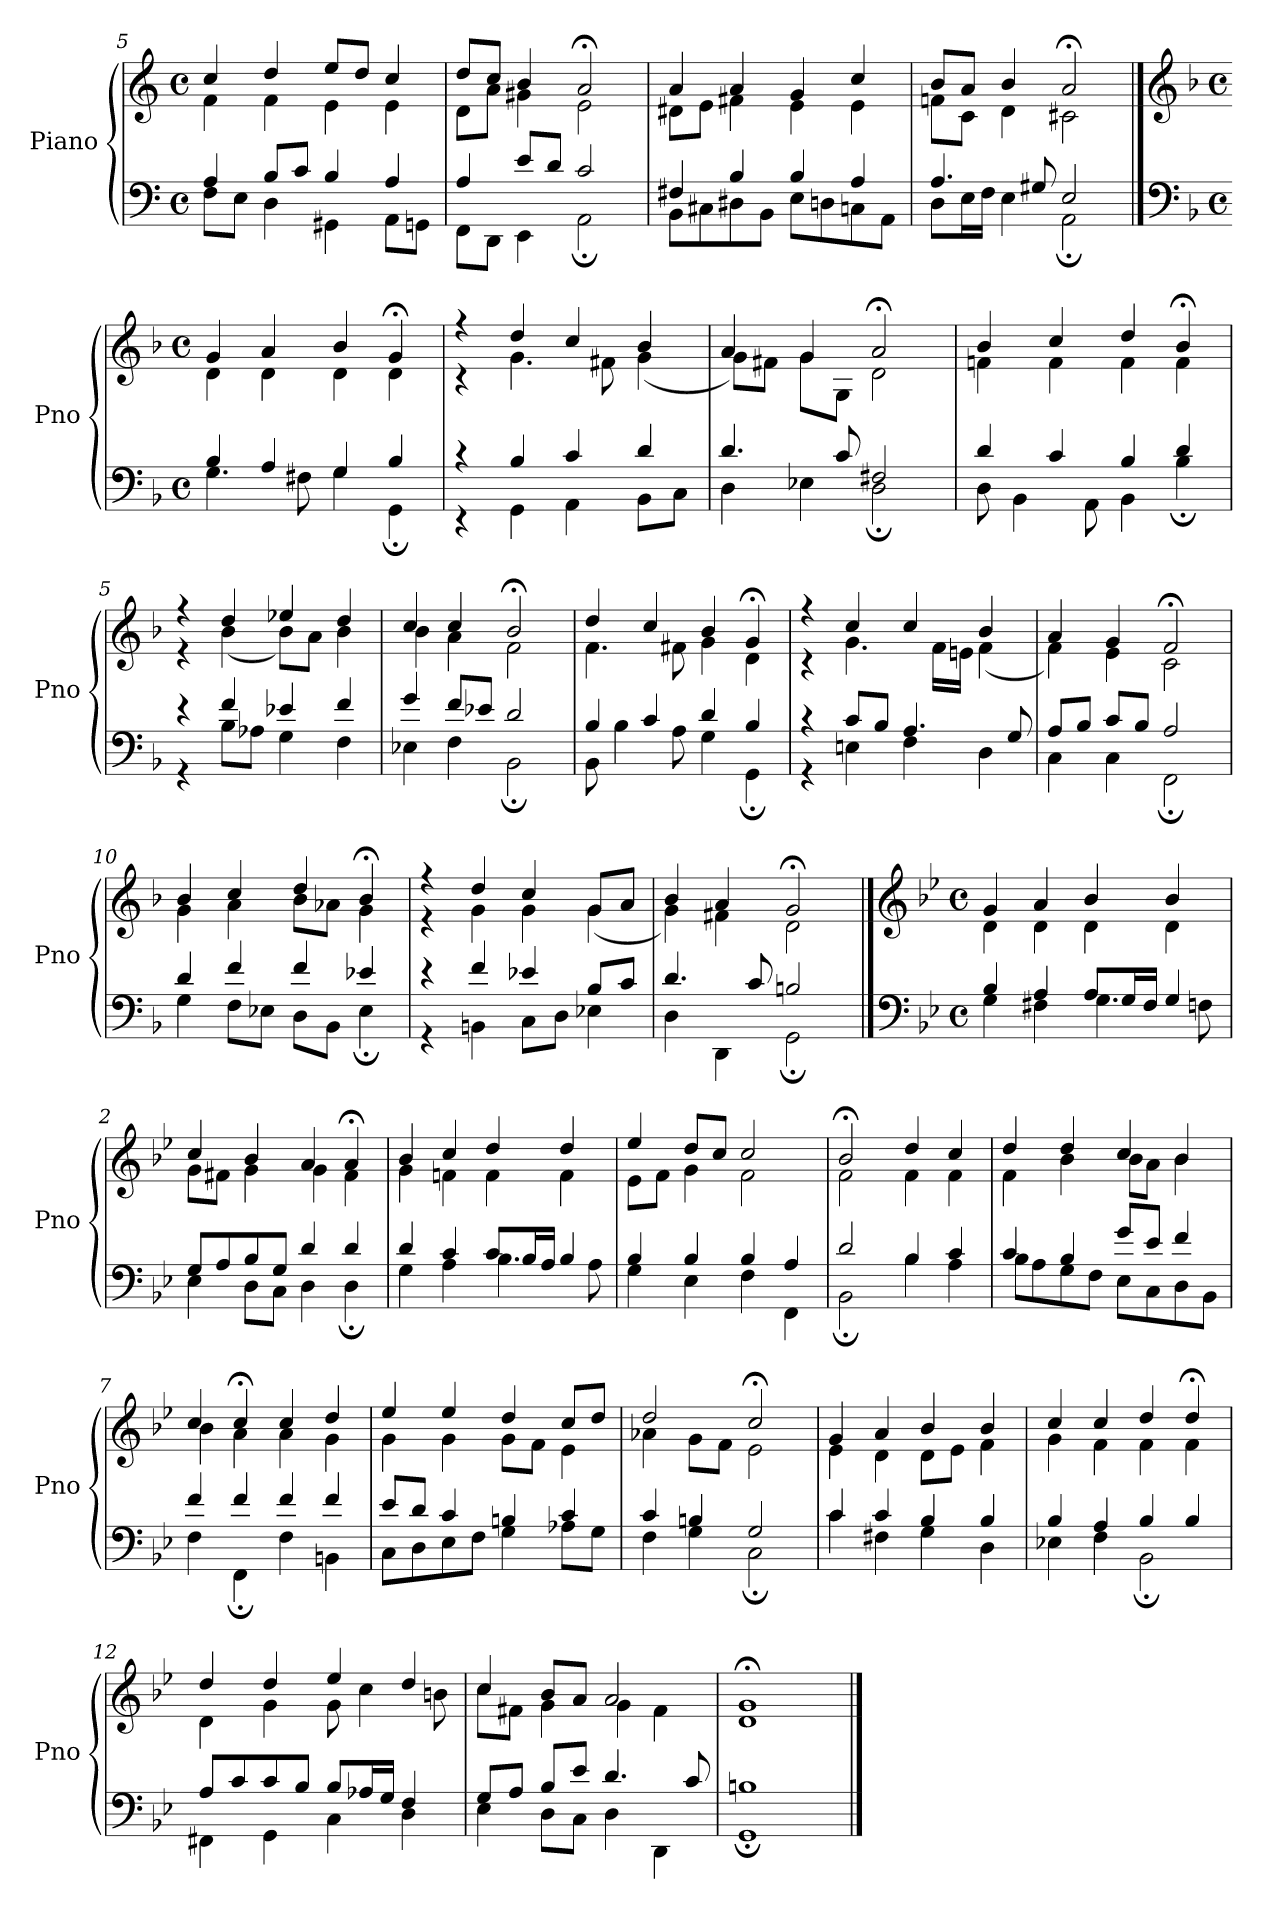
**kern	**kern
*part1	*part1
*staff2	*staff1
*I"Piano	*
*I'Pno	*
*clefF4	*clefG2
*k[]	*k[]
*M4/4	*M4/4
*met(c)	*met(c)
=5	=5
*^	*^
4A/	8F\L	4cc/	4f\
.	8E\J	.	.
8B/L	4D\	4dd/	4f\
8c/J	.	.	.
4B/	4GG#X\	8ee/L	4e\
.	.	8dd/J	.
4A/	8AA\L	4cc/	4e\
.	8GGn\J	.	.
=6	=6	=6	=6
4A/	8FF\L	8dd/L	8d\L
.	8DD\J	8cc/J	8a\J
8e/L	4EE\	4b/	4g#X\
8d/J	.	.	.
2c/	2AA;\	2a;</	2e\
=7	=7	=7	=7
4F#X/	8BB\L	4a/	8d#X\L
.	8C#X\	.	8e\J
4B/	8D#X\	4a/	4f#X\
.	8BB\J	.	.
4B/	8E\L	4g/	4e\
.	8Dn\	.	.
4A/	8Cn\	4cc/	4e\
.	8AA\J	.	.
=8	=8	=8	=8
4.A/	8D\L	8b/L	8fn\L
.	16E\L	8a/J	8c\J
.	16F\JJ	.	.
.	4E\	4b/	4d\
8G#X/	.	.	.
2E/	2AA;\	2a;</	2c#X\
==1	==1	==1	==1
*clefF4	*	*clefG2	*
*k[b-]	*	*k[b-]	*
*M4/4	*	*M4/4	*
*met(c)	*	*met(c)	*
4B-/	4.G\	4g/	4d\
4A/	.	4a/	4d\
.	8F#X\	.	.
4G/	4G\	4b-/	4d\
4B-/	4GG;\	4g;</	4d\
=2	=2	=2	=2
4r	4r	4r	4r
4B-/	4GG\	4dd/	4.g\
4c/	4AA\	4cc/	.
.	.	.	8f#X\
4d/	8BB-\L	4b-/	(<4g\
.	8C\J	.	.
=3	=3	=3	=3
4.d/	4D\	4a/	8g\L)
.	.	.	8f#X\J
.	4E-X\	4g/	8g\L
8c/	.	.	8G\J
2F#X/	2D;\	2a;</	2d\
=4	=4	=4	=4
4d/	8D\	4b-/	4fn\
.	4BB-\	.	.
4c/	.	4cc/	4f\
.	8AA\	.	.
4B-/	4BB-\	4dd/	4f\
4d/	4B-;\	4b-;</	4f\
=5	=5	=5	=5
4r	4r	4r	4r
4f/	8B-\L	4dd/	(<4b-\
.	8A-X\J	.	.
4e-X/	4G\	4ee-X/	8b-\L)
.	.	.	8a\J
4f/	4F\	4dd/	4b-\
=6	=6	=6	=6
4g/	4E-X\	4cc/	4b-\
8f/L	4F\	4cc/	4a\
8e-X/J	.	.	.
2d/	2BB-;\	2b-;</	2f\
=7	=7	=7	=7
4B-/	8BB-\	4dd/	4.f\
.	4B-\	.	.
4c/	.	4cc/	.
.	8A\	.	8f#X\
4d/	4G\	4b-/	4g\
4B-/	4GG;\	4g;</	4d\
=8	=8	=8	=8
4r	4r	4r	4r
8c/L	4En\	4cc/	4.g\
8B-/J	.	.	.
4.A/	4F\	4cc/	.
.	.	.	16f\LL
.	.	.	16en\JJ
.	4D\	4b-/	(<4f\
8G/	.	.	.
=9	=9	=9	=9
8A/L	4C\	4a/	4f\)
8B-/J	.	.	.
8c/L	4C\	4g/	4e\
8B-/J	.	.	.
2A/	2FF;\	2f;</	2c\
=10	=10	=10	=10
4d/	4G\	4b-/	4g\
4f/	8F\L	4cc/	4a\
.	8E-X\J	.	.
4f/	8D\L	4dd/	8b-\L
.	8BB-\J	.	8a-X\J
4e-X/	4E-;\	4b-;</	4g\
=11	=11	=11	=11
4r	4r	4r	4r
4f/	4BBn\	4dd/	4g\
4e-X/	8C\L	4cc/	4g\
.	8D\J	.	.
8B-/L	4E-X\	8g/L	(<4g\
8c/J	.	8a/J	.
=12	=12	=12	=12
4.d/	4D\	4b-/	4g\)
.	4DD\	4a/	4f#X\
8c/	.	.	.
2Bn/	2GG;\	2g;</	2d\
==1	==1	==1	==1
*clefF4	*	*clefG2	*
*k[b-e-]	*	*k[b-e-]	*
*M4/4	*	*M4/4	*
*met(c)	*	*met(c)	*
4B-/	4G\	4g/	4d\
4A/	4F#X\	4a/	4d\
8A/L	4.G\	4b-/	4d\
16G/L	.	.	.
16F#/JJ	.	.	.
4G/	.	4b-/	4d\
.	8Fn\	.	.
=2	=2	=2	=2
8G/L	4E-\	4cc/	8g\L
8A/	.	.	8f#X\J
8B-/	8D\L	4b-/	4g\
8G/J	8C\J	.	.
4d/	4D\	4a/	4g\
4d/	4D;\	4a;</	4f#\
=3	=3	=3	=3
4d/	4G\	4b-/	4g\
4c/	4A\	4cc/	4fn\
8c/L	4.B-\	4dd/	4f\
16B-/L	.	.	.
16A/JJ	.	.	.
4B-/	.	4dd/	4f\
.	8A\	.	.
=4	=4	=4	=4
4B-/	4G\	4ee-/	8e-\L
.	.	.	8f\J
4B-/	4E-\	8dd/L	4g\
.	.	8cc/J	.
4B-/	4F\	2cc/	2f\
4A/	4FF\	.	.
=5	=5	=5	=5
2d/	2BB-;\	2b-;</	2f\
4B-/	4B-\	4dd/	4f\
4c/	4A\	4cc/	4f\
=6	=6	=6	=6
4c/	8B-\L	4dd/	4f\
.	8A\	.	.
4B-/	8G\	4dd/	4b-\
.	8F\J	.	.
8g/L	8E-\L	4cc/	8b-\L
8e-/J	8C\	.	8a\J
4f/	8D\	4b-/	4b-\
.	8BB-\J	.	.
=7	=7	=7	=7
4f/	4F\	4cc/	4b-\
4f/	4FF;\	4cc;</	4a\
4f/	4F\	4cc/	4a\
4f/	4BBn\	4dd/	4g\
=8	=8	=8	=8
8e-/L	8C\L	4ee-/	4g\
8d/J	8D\	.	.
4c/	8E-\	4ee-/	4g\
.	8F\J	.	.
4Bn/	4G\	4dd/	8g\L
.	.	.	8f\J
4c/	8A-X\L	8cc/L	4e-\
.	8G\J	8dd/J	.
=9	=9	=9	=9
4c/	4F\	2dd/	4a-X\
4Bn/	4G\	.	8g\L
.	.	.	8f\J
2G/	2C;\	2cc;</	2e-\
=10	=10	=10	=10
4c/	4c\	4g/	4e-\
4c/	4F#X\	4a/	4d\
4B-/	4G\	4b-/	8d\L
.	.	.	8e-\J
4B-/	4D\	4b-/	4f\
=11	=11	=11	=11
4B-/	4E-X\	4cc/	4g\
4A/	4F\	4cc/	4f\
4B-/	2BB-;\	4dd/	4f\
4B-/	.	4dd;</	4f\
=12	=12	=12	=12
8A/L	4FF#X\	4dd/	4d\
8c/	.	.	.
8c/	4GG\	4dd/	4g\
8B-/J	.	.	.
8B-/L	4C\	4ee-/	8g\
16A-X/L	.	.	4cc\
16G/JJ	.	.	.
4F/	4D\	4dd/	.
.	.	.	8bn\
=13	=13	=13	=13
8G/L	4E-\	4cc/	8cc\L
8A/J	.	.	8f#X\J
8B-/L	8D\L	8b-/L	4g\
8e-/J	8C\J	8a/J	.
4.d/	4D\	2a/	4g\
.	4DD\	.	4f#\
8c/	.	.	.
=14	=14	=14	=14
1Bn	1GG;	1g;<	1d
*v	*v	*	*
*	*v	*v
==	==
*-	*-
